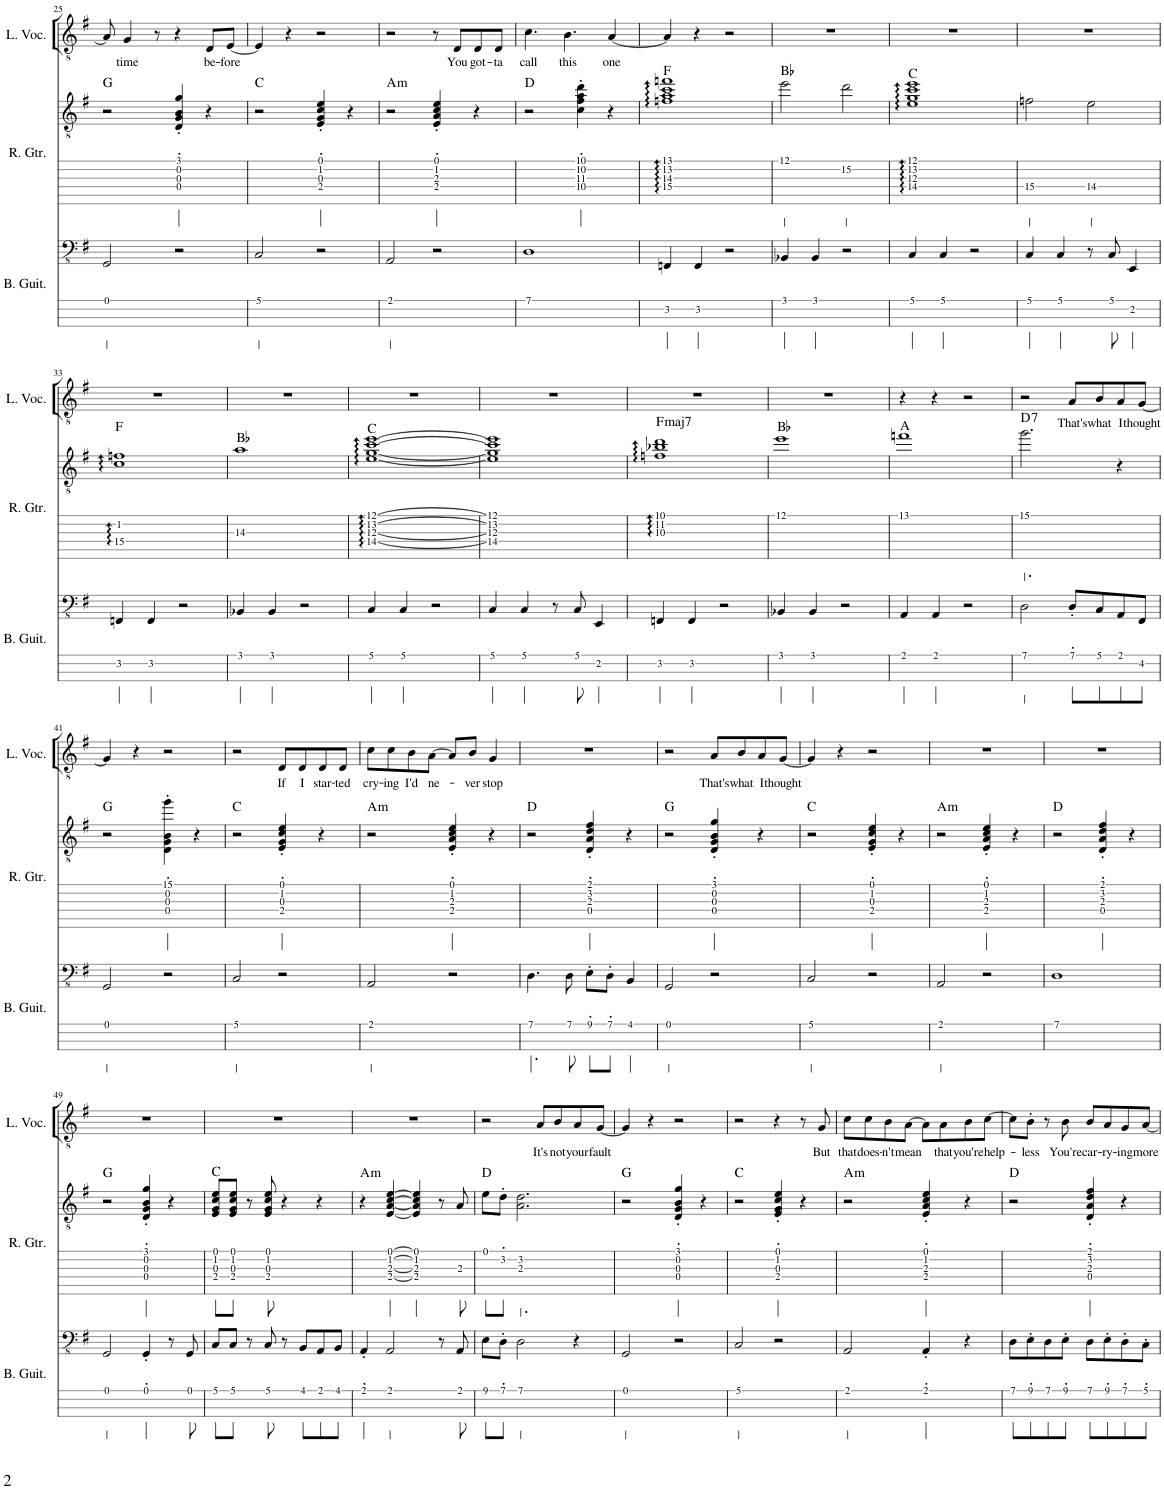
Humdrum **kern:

**kern	**kern	**kern	**kern	**harte	**kern	**text
*part3	*part3	*part2	*part2	*part2	*part1	*part1
*staff5	*staff4	*staff3	*staff2	*	*staff1	*staff1
*I"Bass Guitar	*	*I"Rhythm Guitar	*	*	*I"Lead Vocals	*
*I'B. Guit.	*	*I'R. Gtr.	*	*	*I'L. Voc.	*
!!LO:PB:g=z
*	*clefFv4	*	*clefGv2	*	*clefGv2	*
*k[f#]	*k[f#]	*k[f#]	*k[f#]	*	*k[f#]	*
*M4/4	*M4/4	*M4/4	*M4/4	*	*M4/4	*
=25	=25	=25	=25	=25	=25	=25
2GGG\	2GGG/	2r	2r	G:maj	8A/]	.
!	!	!	!	!	!	!LO:LY:b
.	.	.	.	.	4G/	time
.	.	.	.	.	8r	.
2r	2r	4D\' 4G\' 4B\' 4g\'	4D/' 4G/' 4B/' 4g/'	.	4r	.
!	!	!	!	!	!	!LO:LY:b
.	.	4r	4r	.	8D/L	be-
!	!	!	!	!	!	!LO:LY:b
.	.	.	.	.	[8E/J	-fore
=26	=26	=26	=26	=26	=26	=26
2CC\	2CC/	2r	2r	C:maj	4E/]	.
.	.	.	.	.	4r	.
2r	2r	4E\' 4G\' 4c\' 4e\'	4E/' 4G/' 4c/' 4e/'	.	2r	.
.	.	4r	4r	.	.	.
=27	=27	=27	=27	=27	=27	=27
!	!	!	!	!LO:H:kt=m	!	!
2AAA\	2AAA/	2r	2r	A:min	2r	.
2r	2r	4E\' 4A\' 4c\' 4e\'	4E/' 4A/' 4c/' 4e/'	.	8r	.
!	!	!	!	!	!	!LO:LY:b
.	.	.	.	.	8D/L	You
!	!	!	!	!	!	!LO:LY:b
.	.	4r	4r	.	8D/	got-
!	!	!	!	!	!	!LO:LY:b
.	.	.	.	.	8D/J	-ta
=28	=28	=28	=28	=28	=28	=28
!	!	!	!	!	!	!LO:LY:b
1DD	1DD	2r	2r	D:maj	4.c\	call
!	!	!	!	!	!	!LO:LY:b
.	.	.	.	.	4.B\	this
.	.	4c\' 4f#\' 4a\' 4dd\'	4c\' 4f#\' 4a\' 4dd\'	.	.	.
!	!	!	!	!	!	!LO:LY:b
.	.	4r	4r	.	[4A/	one
=29	=29	=29	=29	=29	=29	=29
4FFFn\	4FFFn/	1fn:: 1a:: 1cc:: 1ffn::	1fn:: 1a:: 1cc:: 1ffn::	F:maj	4A/]	.
4FFF\	4FFF/	.	.	.	4r	.
2r	2r	.	.	.	2r	.
=30	=30	=30	=30	=30	=30	=30
4BBB-X\	4BBB-X/	2ee\	2ee\	Bb:maj	1r	.
4BBB-\	4BBB-/	.	.	.	.	.
2r	2r	2dd\	2dd\	.	.	.
=31	=31	=31	=31	=31	=31	=31
4CC\	4CC/	1e:: 1g:: 1cc:: 1ee::	1e:: 1g:: 1cc:: 1ee::	C:maj	1r	.
4CC\	4CC/	.	.	.	.	.
2r	2r	.	.	.	.	.
=32	=32	=32	=32	=32	=32	=32
4CC\	4CC/	2fn\	2fn\	.	1r	.
4CC\	4CC/	.	.	.	.	.
8r	8r	2e\	2e\	.	.	.
8CC\	8CC/	.	.	.	.	.
4EEE\	4EEE/	.	.	.	.	.
!!LO:LB:g=z
=33	=33	=33	=33	=33	=33	=33
4FFFn\	4FFFn/	1fn:: 1c::	1c:: 1fn::	F:maj	1r	.
4FFF\	4FFF/	.	.	.	.	.
2r	2r	.	.	.	.	.
=34	=34	=34	=34	=34	=34	=34
4BBB-X\	4BBB-X/	1a	1a	Bb:maj	1r	.
4BBB-\	4BBB-/	.	.	.	.	.
2r	2r	.	.	.	.	.
=35	=35	=35	=35	=35	=35	=35
4CC\	4CC/	[1e:: [1g:: [1cc:: [1ee::	[1e:: [1g:: [1cc:: [1ee::	C:maj	1r	.
4CC\	4CC/	.	.	.	.	.
2r	2r	.	.	.	.	.
=36	=36	=36	=36	=36	=36	=36
4CC\	4CC/	1e] 1g] 1cc] 1ee]	1e] 1g] 1cc] 1ee]	.	1r	.
4CC\	4CC/	.	.	.	.	.
8r	8r	.	.	.	.	.
8CC\	8CC/	.	.	.	.	.
4EEE\	4EEE/	.	.	.	.	.
=37	=37	=37	=37	=37	=37	=37
!	!	!	!	!LO:H:kt=maj7	!	!
4FFFn\	4FFFn/	1f:: 1b-:: 1dd::	1fn:: 1b-X:: 1dd::	F:maj7	1r	.
4FFF\	4FFF/	.	.	.	.	.
2r	2r	.	.	.	.	.
=38	=38	=38	=38	=38	=38	=38
4BBB-X\	4BBB-X/	1ee	1ee	Bb:maj	1r	.
4BBB-\	4BBB-/	.	.	.	.	.
2r	2r	.	.	.	.	.
=39	=39	=39	=39	=39	=39	=39
4AAA\	4AAA/	1ff	1ffn	A:maj	4r	.
4AAA\	4AAA/	.	.	.	4r	.
2r	2r	.	.	.	2r	.
=40	=40	=40	=40	=40	=40	=40
!	!	!	!	!LO:H:kt=7	!	!
2DD\	2DD\	2.gg\	2.gg\	D:7	2r	.
!	!	!	!	!	!	!LO:LY:b
8DD'\L	8DD'/L	.	.	.	8A/L	That's
!	!	!	!	!	!	!LO:LY:b
8CC\	8CC/	.	.	.	8B/	what
!	!	!	!	!	!	!LO:LY:b
8AAA\	8AAA/	4r	4r	.	8A/	I
!	!	!	!	!	!	!LO:LY:b
8FFF#\J	8FFF#/J	.	.	.	[8G/J	thought
!!LO:LB:g=z
=41	=41	=41	=41	=41	=41	=41
2GGG\	2GGG/	2r	2r	G:maj	4G/]	.
.	.	.	.	.	4r	.
2r	2r	4D\' 4G\' 4B\' 4gg\'	4D\' 4G\' 4B\' 4gg\'	.	2r	.
.	.	4r	4r	.	.	.
=42	=42	=42	=42	=42	=42	=42
2CC\	2CC/	2r	2r	C:maj	2r	.
!	!	!	!	!	!	!LO:LY:b
2r	2r	4E\' 4G\' 4c\' 4e\'	4E/' 4G/' 4c/' 4e/'	.	8D/L	If
!	!	!	!	!	!	!LO:LY:b
.	.	.	.	.	8D/	I
!	!	!	!	!	!	!LO:LY:b
.	.	4r	4r	.	8D/	star-
!	!	!	!	!	!	!LO:LY:b
.	.	.	.	.	8D/J	-ted
=43	=43	=43	=43	=43	=43	=43
!	!	!	!	!LO:H:kt=m	!	!LO:LY:b
2AAA\	2AAA/	2r	2r	A:min	8c\L	cry-
!	!	!	!	!	!	!LO:LY:b
.	.	.	.	.	8c\	-ing
!	!	!	!	!	!	!LO:LY:b
.	.	.	.	.	8B\	I'd
!	!	!	!	!	!	!LO:LY:b
.	.	.	.	.	[8A\J	ne-
2r	2r	4E\' 4A\' 4c\' 4e\'	4E/' 4A/' 4c/' 4e/'	.	8A/L]	.
!	!	!	!	!	!	!LO:LY:b
.	.	.	.	.	8B/J	-ver
!	!	!	!	!	!	!LO:LY:b
.	.	4r	4r	.	4G/	stop
=44	=44	=44	=44	=44	=44	=44
4.DD\	4.DD\	2r	2r	D:maj	1r	.
8DD\	8DD\	.	.	.	.	.
8EE'\L	8EE'\L	4D\' 4A\' 4d\' 4f#\'	4D/' 4A/' 4d/' 4f#/'	.	.	.
8DD'\J	8DD'\J	.	.	.	.	.
4BBB\	4BBB/	4r	4r	.	.	.
=45	=45	=45	=45	=45	=45	=45
2GGG\	2GGG/	2r	2r	G:maj	2r	.
!	!	!	!	!	!	!LO:LY:b
2r	2r	4D\' 4G\' 4B\' 4g\'	4D/' 4G/' 4B/' 4g/'	.	8A/L	That's
!	!	!	!	!	!	!LO:LY:b
.	.	.	.	.	8B/	what
!	!	!	!	!	!	!LO:LY:b
.	.	4r	4r	.	8A/	I
!	!	!	!	!	!	!LO:LY:b
.	.	.	.	.	[8G/J	thought
=46	=46	=46	=46	=46	=46	=46
2CC\	2CC/	2r	2r	C:maj	4G/]	.
.	.	.	.	.	4r	.
2r	2r	4E\' 4G\' 4c\' 4e\'	4E/' 4G/' 4c/' 4e/'	.	2r	.
.	.	4r	4r	.	.	.
=47	=47	=47	=47	=47	=47	=47
!	!	!	!	!LO:H:kt=m	!	!
2AAA\	2AAA/	2r	2r	A:min	1r	.
2r	2r	4E\' 4A\' 4c\' 4e\'	4E/' 4A/' 4c/' 4e/'	.	.	.
.	.	4r	4r	.	.	.
=48	=48	=48	=48	=48	=48	=48
1DD	1DD	2r	2r	D:maj	1r	.
.	.	4D\' 4A\' 4d\' 4f#\'	4D/' 4A/' 4d/' 4f#/'	.	.	.
.	.	4r	4r	.	.	.
!!LO:LB:g=z
=49	=49	=49	=49	=49	=49	=49
2GGG\	2GGG/	2r	2r	G:maj	1r	.
4GGG'\	4GGG'/	4D\' 4G\' 4B\' 4g\'	4D/' 4G/' 4B/' 4g/'	.	.	.
8r	8r	4r	4r	.	.	.
8GGG\	8GGG/	.	.	.	.	.
=50	=50	=50	=50	=50	=50	=50
8CC\L	8CC/L	8E\ 8G\ 8c\ 8e\L	8E/ 8G/ 8c/ 8e/L	C:maj	1r	.
8CC\J	8CC/J	8E\ 8G\ 8c\ 8e\J	8E/ 8G/ 8c/ 8e/J	.	.	.
8r	8r	8r	8r	.	.	.
8CC\	8CC/	8E\ 8G\ 8c\ 8e\	8E/ 8G/ 8c/ 8e/	.	.	.
8r	8r	4r	4r	.	.	.
8BBB\L	8BBB/L	.	.	.	.	.
8AAA\	8AAA/	4r	4r	.	.	.
8BBB\J	8BBB/J	.	.	.	.	.
=51	=51	=51	=51	=51	=51	=51
!	!	!	!	!LO:H:kt=m	!	!
4AAA'\	4AAA'/	4r	4r	A:min	1r	.
2AAA\	2AAA/	[4E\ [4A\ [4c\ [4e\	[4E/ [4A/ [4c/ [4e/	.	.	.
.	.	4E\] 4A\] 4c\] 4e\]	4E/] 4A/] 4c/] 4e/]	.	.	.
8r	8r	8r	8r	.	.	.
8AAA\	8AAA/	8A\	8A/	.	.	.
=52	=52	=52	=52	=52	=52	=52
8EE\L	8EE\L	8e\L	8e\L	D:maj	2r	.
8DD'\J	8DD'\J	8d'\J	8d'\J	.	.	.
2DD\	2DD\	2.A\ 2.d\	2.A\ 2.d\	.	.	.
!	!	!	!	!	!	!LO:LY:b
.	.	.	.	.	8A/L	It's
!	!	!	!	!	!	!LO:LY:b
.	.	.	.	.	8B/	not
!	!	!	!	!	!	!LO:LY:b
4r	4r	.	.	.	8A/	your
!	!	!	!	!	!	!LO:LY:b
.	.	.	.	.	[8G/J	fault
=53	=53	=53	=53	=53	=53	=53
2GGG\	2GGG/	2r	2r	G:maj	4G/]	.
.	.	.	.	.	4r	.
2r	2r	4D\' 4G\' 4B\' 4g\'	4D/' 4G/' 4B/' 4g/'	.	2r	.
.	.	4r	4r	.	.	.
=54	=54	=54	=54	=54	=54	=54
2CC\	2CC/	2r	2r	C:maj	2r	.
2r	2r	4E\' 4G\' 4c\' 4e\'	4E/' 4G/' 4c/' 4e/'	.	4r	.
.	.	4r	4r	.	8r	.
!	!	!	!	!	!	!LO:LY:b
.	.	.	.	.	8G/	But
=55	=55	=55	=55	=55	=55	=55
!	!	!	!	!LO:H:kt=m	!	!LO:LY:b
2AAA\	2AAA/	2r	2r	A:min	8c\L	that
!	!	!	!	!	!	!LO:LY:b
.	.	.	.	.	8c\	does-
!	!	!	!	!	!	!LO:LY:b
.	.	.	.	.	8B\	-n't
!	!	!	!	!	!	!LO:LY:b
.	.	.	.	.	[8A\J	mean
4AAA'\	4AAA'/	4E\' 4A\' 4c\' 4e\'	4E/' 4A/' 4c/' 4e/'	.	8A\L]	.
!	!	!	!	!	!	!LO:LY:b
.	.	.	.	.	8A\	that
!	!	!	!	!	!	!LO:LY:b
4r	4r	4r	4r	.	8B\	you're
!	!	!	!	!	!	!LO:LY:b
.	.	.	.	.	[8c\J	help-
=56	=56	=56	=56	=56	=56	=56
8DD\L	8DD\L	2r	2r	D:maj	8c\L]	.
!	!	!	!	!	!	!LO:LY:b
8EE'\	8EE'\	.	.	.	8B'\J	-less
8DD\	8DD\	.	.	.	8r	.
!	!	!	!	!	!	!LO:LY:b
8EE'\J	8EE'\J	.	.	.	8B\	You're
!	!	!	!	!	!	!LO:LY:b
8DD\L	8DD\L	4D\' 4A\' 4d\' 4f#\'	4D/' 4A/' 4d/' 4f#/'	.	8B/L	car-
!	!	!	!	!	!	!LO:LY:b
8EE'\	8EE'\	.	.	.	8A/	-ry-
!	!	!	!	!	!	!LO:LY:b
8DD'\	8DD'\	4r	4r	.	8G/	-ing
!	!	!	!	!	!	!LO:LY:b
8CC'\J	8CC'\J	.	.	.	[8A/J	more
=	=	=	=	=	=	=
*-	*-	*-	*-	*-	*-	*-
